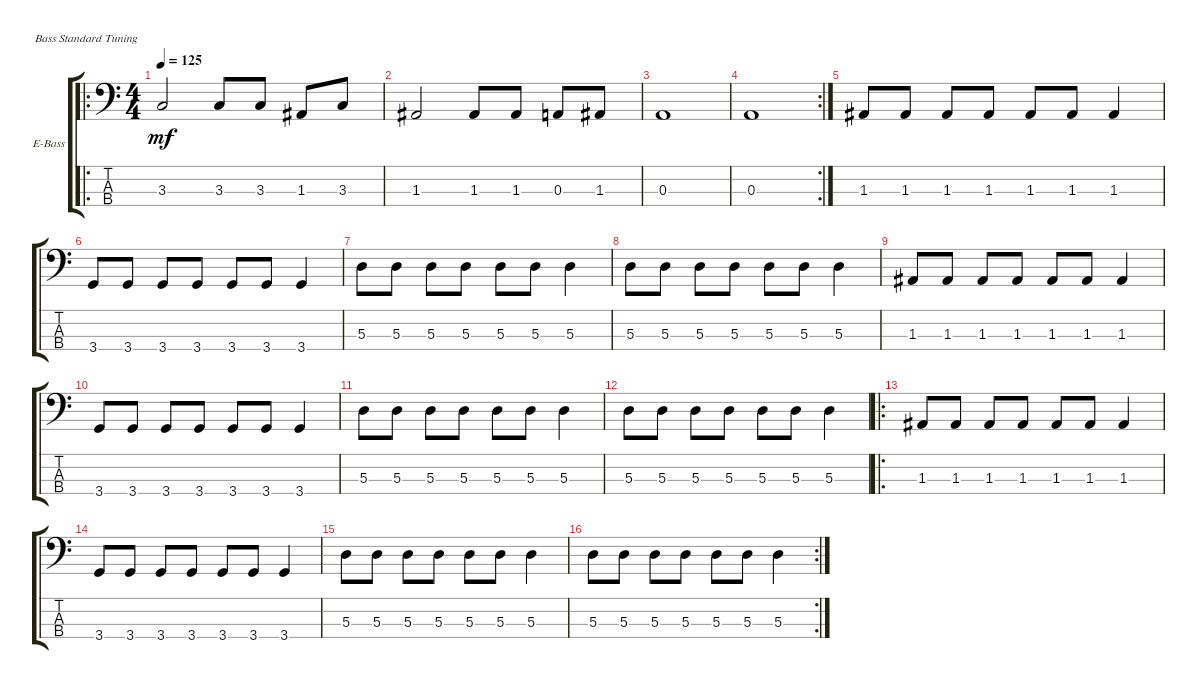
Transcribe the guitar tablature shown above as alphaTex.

\defaultSystemsLayout 4
\bracketExtendMode groupsimilarinstruments
\firstSystemTrackNameOrientation horizontal
\otherSystemsTrackNameOrientation horizontal
\track ("Electric Bass" "E-Bass") {instrument electricbassfinger}
\staff {score tabs}
\tuning (G2 D2 A1 E1)
\ro
\ts (4 4)
\tempo 125
\clef f4
\ks c
3.3.2{dy mf} 3.3.8 3.3.8 1.3.8 3.3.8 |
1.3.2 1.3.8 1.3.8 0.3.8 1.3.8 |
0.3.1 |
\rc 2
0.3.1 |
1.3.8 1.3.8 1.3.8 1.3.8 1.3.8 1.3.8 1.3.4 |
3.4.8 3.4.8 3.4.8 3.4.8 3.4.8 3.4.8 3.4.4 |
5.3.8 5.3.8 5.3.8 5.3.8 5.3.8 5.3.8 5.3.4 |
5.3.8 5.3.8 5.3.8 5.3.8 5.3.8 5.3.8 5.3.4 |
1.3.8 1.3.8 1.3.8 1.3.8 1.3.8 1.3.8 1.3.4 |
3.4.8 3.4.8 3.4.8 3.4.8 3.4.8 3.4.8 3.4.4 |
5.3.8 5.3.8 5.3.8 5.3.8 5.3.8 5.3.8 5.3.4 |
5.3.8 5.3.8 5.3.8 5.3.8 5.3.8 5.3.8 5.3.4 |
\ro
1.3.8 1.3.8 1.3.8 1.3.8 1.3.8 1.3.8 1.3.4 |
3.4.8 3.4.8 3.4.8 3.4.8 3.4.8 3.4.8 3.4.4 |
5.3.8 5.3.8 5.3.8 5.3.8 5.3.8 5.3.8 5.3.4 |
\rc 2
5.3.8 5.3.8 5.3.8 5.3.8 5.3.8 5.3.8 5.3.4
